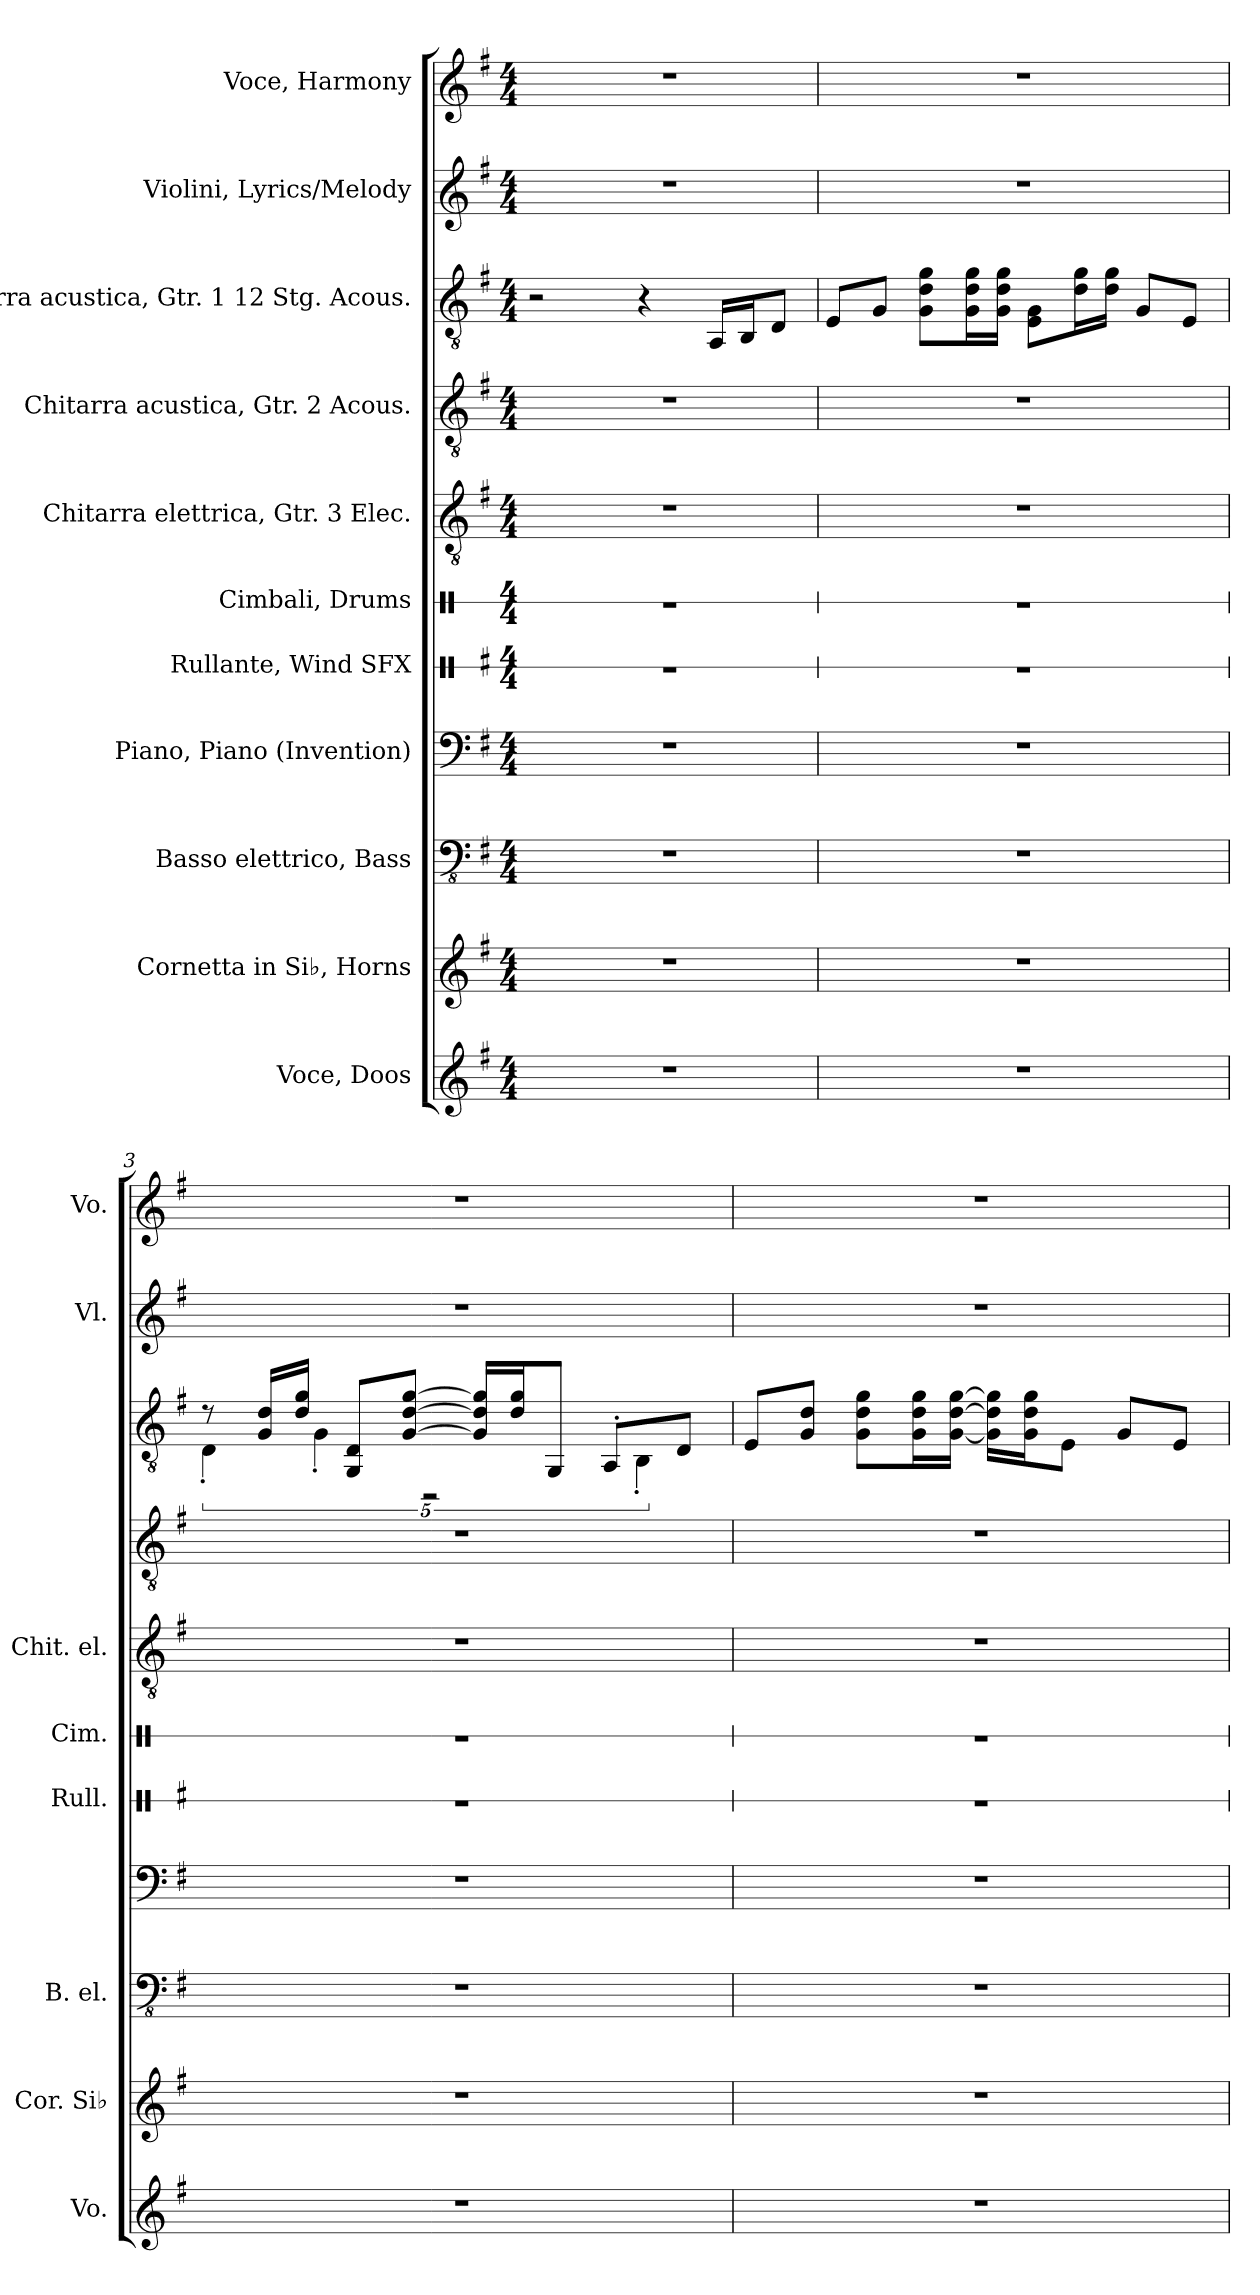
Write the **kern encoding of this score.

**kern	**kern	**kern	**kern	**kern	**kern	**kern	**kern	**kern	**kern	**kern
*part11	*part10	*part9	*part8	*part7	*part6	*part5	*part4	*part3	*part2	*part1
*staff11	*staff10	*staff9	*staff8	*staff7	*staff6	*staff5	*staff4	*staff3	*staff2	*staff1
*I"Voce, Doos	*I"Cornetta in Si♭, Horns	*I"Basso elettrico, Bass	*I"Piano, Piano (Invention)	*I"Rullante, Wind SFX	*I"Cimbali, Drums	*I"Chitarra elettrica, Gtr. 3 Elec.	*I"Chitarra acustica, Gtr. 2 Acous.	*I"Chitarra acustica, Gtr. 1 12 Stg. Acous.	*I"Violini, Lyrics/Melody	*I"Voce, Harmony
*I'Vo.	*I'Cor. Si♭	*I'B. el.	*	*I'Rull.	*I'Cim.	*I'Chit. el.	*	*	*I'Vl.	*I'Vo.
*	*	*	*	*stria1	*stria1	*	*	*	*	*
*clefG2	*clefG2	*clefFv4	*clefF4	*clefX	*clefX	*clefGv2	*clefGv2	*clefGv2	*clefG2	*clefG2
*	*ITrd1c2	*	*	*	*	*	*	*	*	*
*k[f#]	*k[b-]	*k[f#]	*k[f#]	*k[f#]	*k[]	*k[f#]	*k[f#]	*k[f#]	*k[f#]	*k[f#]
*M4/4	*M4/4	*M4/4	*M4/4	*M4/4	*M4/4	*M4/4	*M4/4	*M4/4	*M4/4	*M4/4
*MM60	*MM60	*MM60	*MM60	*MM60	*MM60	*MM60	*MM60	*MM60	*MM60	*MM60
=1	=1	=1	=1	=1	=1	=1	=1	=1	=1	=1
1r	1r	1r	1r	1r	1r	1r	1r	2r	1r	1r
.	.	.	.	.	.	.	.	4r	.	.
.	.	.	.	.	.	.	.	16AA/LL	.	.
.	.	.	.	.	.	.	.	16BB/J	.	.
.	.	.	.	.	.	.	.	8D/J	.	.
=2	=2	=2	=2	=2	=2	=2	=2	=2	=2	=2
1r	1r	1r	1r	1r	1r	1r	1r	8E/L	1r	1r
.	.	.	.	.	.	.	.	8G/J	.	.
.	.	.	.	.	.	.	.	8G\ 8d\ 8g\L	.	.
.	.	.	.	.	.	.	.	16G\ 16d\ 16g\L	.	.
.	.	.	.	.	.	.	.	16G\ 16d\ 16g\JJ	.	.
.	.	.	.	.	.	.	.	8E\ 8G\L	.	.
.	.	.	.	.	.	.	.	16d\ 16g\L	.	.
.	.	.	.	.	.	.	.	16d\ 16g\JJ	.	.
.	.	.	.	.	.	.	.	8G/L	.	.
.	.	.	.	.	.	.	.	8E/J	.	.
!!LO:PB:g=z
=3	=3	=3	=3	=3	=3	=3	=3	=3	=3	=3
*	*	*	*	*	*	*	*	*^	*	*
1r	1r	1r	1r	1r	1r	1r	1r	8r	5D'\	1r	1r
.	.	.	.	.	.	.	.	16G/ 16d/LL	.	.	.
.	.	.	.	.	.	.	.	16d/ 16g/JJ	.	.	.
.	.	.	.	.	.	.	.	.	5G'\	.	.
.	.	.	.	.	.	.	.	8GG/ 8D/L	.	.	.
.	.	.	.	.	.	.	.	[8G/ [8d/ [8g/J	.	.	.
.	.	.	.	.	.	.	.	.	5%2r	.	.
.	.	.	.	.	.	.	.	16G/] 16d/] 16g/]LL	.	.	.
.	.	.	.	.	.	.	.	16d/ 16g/J	.	.	.
.	.	.	.	.	.	.	.	8GG/J	.	.	.
.	.	.	.	.	.	.	.	8AA'/L	.	.	.
.	.	.	.	.	.	.	.	.	5BB'\	.	.
.	.	.	.	.	.	.	.	8D/J	.	.	.
*	*	*	*	*	*	*	*	*v	*v	*	*
=4	=4	=4	=4	=4	=4	=4	=4	=4	=4	=4
1r	1r	1r	1r	1r	1r	1r	1r	8E/L	1r	1r
.	.	.	.	.	.	.	.	8G/ 8d/J	.	.
.	.	.	.	.	.	.	.	8G\ 8d\ 8g\L	.	.
.	.	.	.	.	.	.	.	16G\ 16d\ 16g\L	.	.
.	.	.	.	.	.	.	.	[16G\ [16d\ [16g\JJ	.	.
.	.	.	.	.	.	.	.	16G\] 16d\] 16g\]LL	.	.
.	.	.	.	.	.	.	.	16G\ 16d\ 16g\J	.	.
.	.	.	.	.	.	.	.	8E\J	.	.
.	.	.	.	.	.	.	.	8G/L	.	.
.	.	.	.	.	.	.	.	8E/J	.	.
=	=	=	=	=	=	=	=	=	=	=
*-	*-	*-	*-	*-	*-	*-	*-	*-	*-	*-
